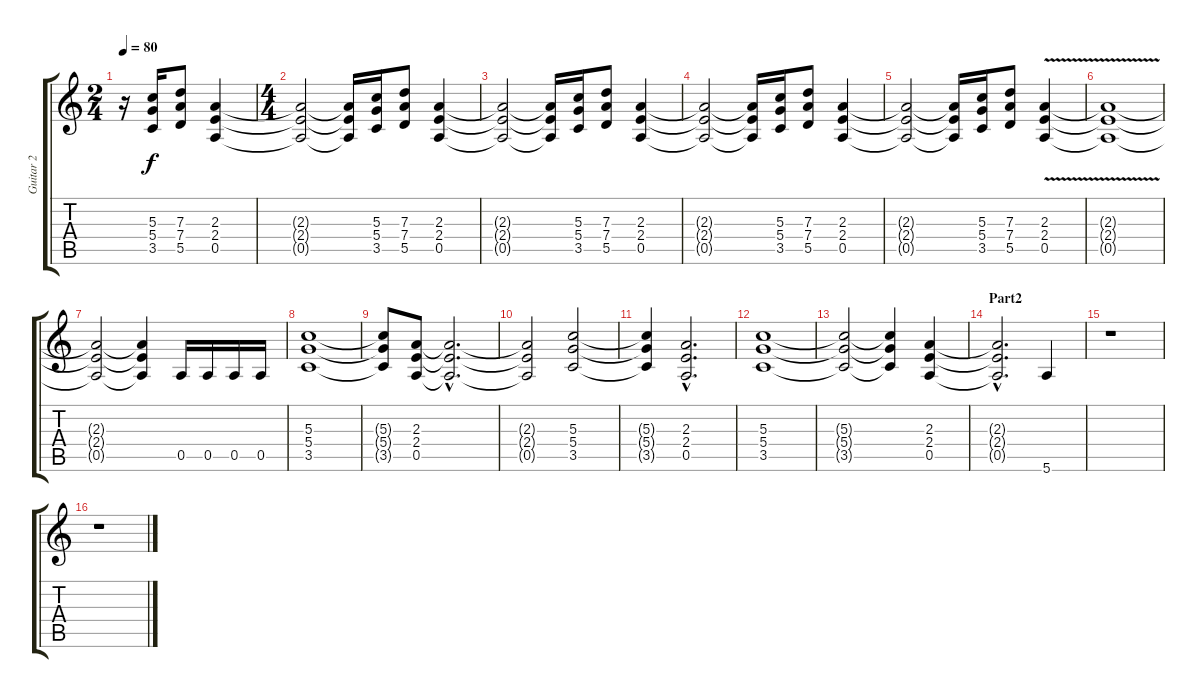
\track ("Guitar 2" "Guitar 2") {instrument distortionguitar}
\staff {score tabs}
\tuning (E4 B3 G3 D3 A2 E2) {hide}
\ts (2 4)
\tempo 80
\clef g2
\ks c
r.16{dy f instrument distortionguitar} (5.3 5.4 3.5).16 (7.3 7.4 5.5).8 (2.3 2.4 0.5).4{volume 11} |
\ts (4 4)
(2.3{t} 2.4{t} 0.5{t}).2 (2.3{t} 2.4{t} 0.5{t}).16 (5.3 5.4 3.5).16{volume 13} (7.3 7.4 5.5).8 (2.3 2.4 0.5).4{volume 11} |
(2.3{t} 2.4{t} 0.5{t}).2 (2.3{t} 2.4{t} 0.5{t}).16 (5.3 5.4 3.5).16{volume 13} (7.3 7.4 5.5).8 (2.3 2.4 0.5).4{volume 11} |
(2.3{t} 2.4{t} 0.5{t}).2 (2.3{t} 2.4{t} 0.5{t}).16 (5.3 5.4 3.5).16{volume 13} (7.3 7.4 5.5).8 (2.3 2.4 0.5).4{volume 11} |
(2.3{t} 2.4{t} 0.5{t}).2 (2.3{t} 2.4{t} 0.5{t}).16 (5.3 5.4 3.5).16{volume 13} (7.3 7.4 5.5).8 (2.3{v} 2.4{v} 0.5{v}).4{volume 9} |
(2.3{t} 2.4{t} 0.5{t}).1 |
(2.3{t} 2.4{t} 0.5{t}).2 (2.3{t} 2.4{t} 0.5{t}).4 0.5.16{volume 13} 0.5.16 0.5.16 0.5.16 |
(5.3 5.4 3.5).1 |
(5.3{t} 5.4{t} 3.5{t}).8 (2.3 2.4 0.5).8{volume 9} (2.3{hac t} 2.4{hac t} 0.5{hac t}).2{d} |
(2.3{t} 2.4{t} 0.5{t}).2 (5.3 5.4 3.5).2{volume 13} |
(5.3{t} 5.4{t} 3.5{t}).4 (2.3{hac} 2.4{hac} 0.5{hac}).2{d} |
(5.3 5.4 3.5).1{volume 9} |
(5.3{t} 5.4{t} 3.5{t}).2 (5.3{t} 5.4{t} 3.5{t}).4 (2.3 2.4 0.5).4{volume 12} |
\section ("" "Part2")
(2.3{hac t} 2.4{hac t} 0.5{hac t}).2{d} 5.6.4{volume 12} |
r.1 |
r.1
